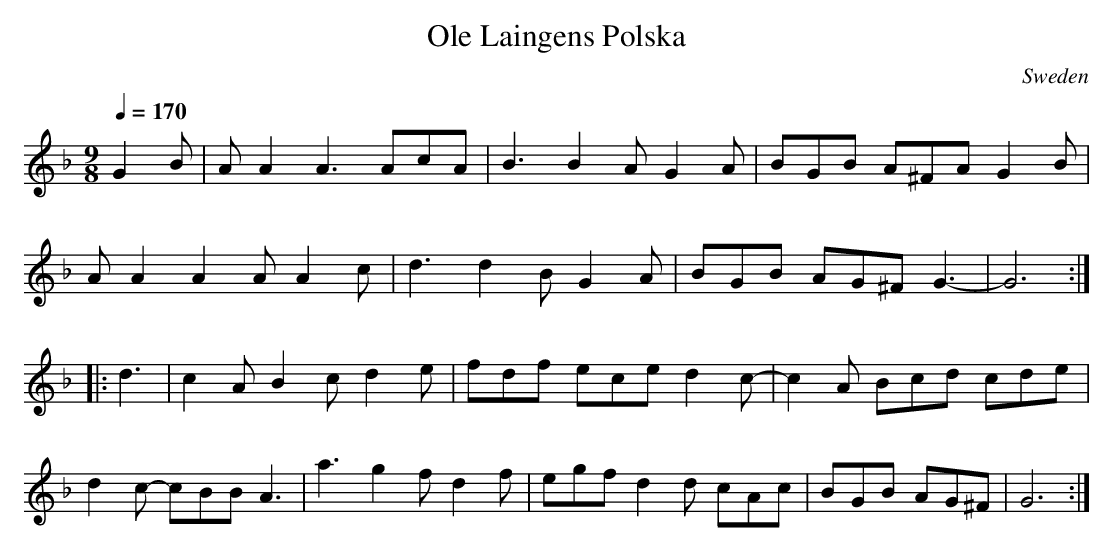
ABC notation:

X:1
T:Ole Laingens Polska
L:1/8
M:9/8
O:Sweden
Q:1/4=170
K:F major
G2B|A A2A3AcA|B3B2A G2A|BGB A^FA G2B|
A A2A2A A2c|d3d2B G2A|BGB AG^F G3-|G6:|
|:d3|c2A B2c d2e|fdf ece d2c-|c2A Bcd cde|
d2c- cBB A3|a3g2f d2f|egf d2d cAc|BGB AG^F|G6:|
